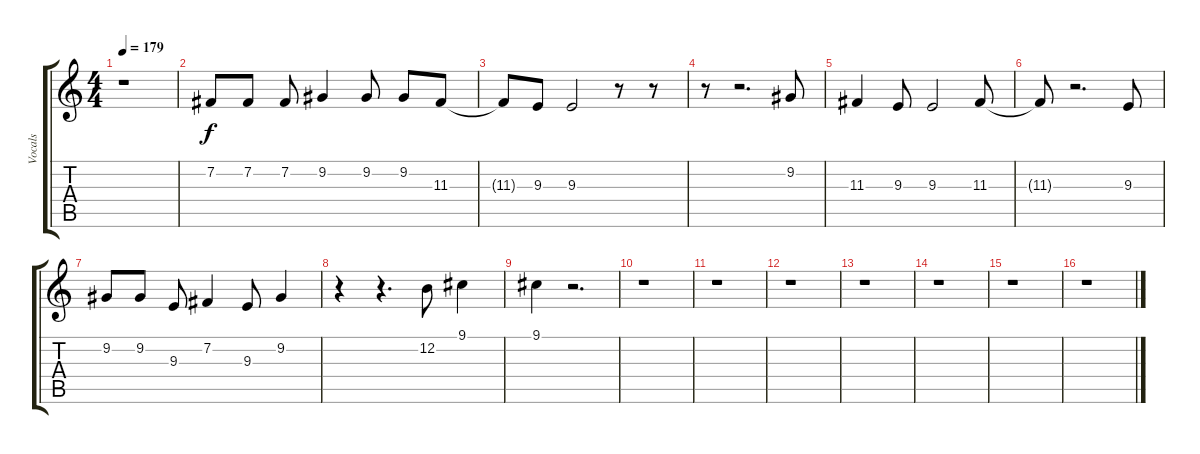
\track ("Vocals" "Vocals") {instrument flute}
\staff {score tabs}
\tuning (E4 B3 G3 D3 A2 E2) {hide}
\ts (4 4)
\tempo 179
\clef g2
\ks c
r.1{dy f} |
7.2.8 7.2.8 7.2.8 9.2.4 9.2.8 9.2.8 11.3.8 |
11.3{t}.8 9.3.8 9.3.2 r.8 r.8 |
r.8 r.2{d} 9.2.8 |
11.3.4 9.3.8 9.3.2 11.3.8 |
11.3{t}.8 r.2{d} 9.3.8 |
9.2.8 9.2.8 9.3.8 7.2.4 9.3.8 9.2.4 |
r.4 r.4{d} 12.2.8 9.1.4 |
9.1.4 r.2{d} |
r.1 |
r.1 |
r.1 |
r.1 |
r.1 |
r.1 |
r.1
